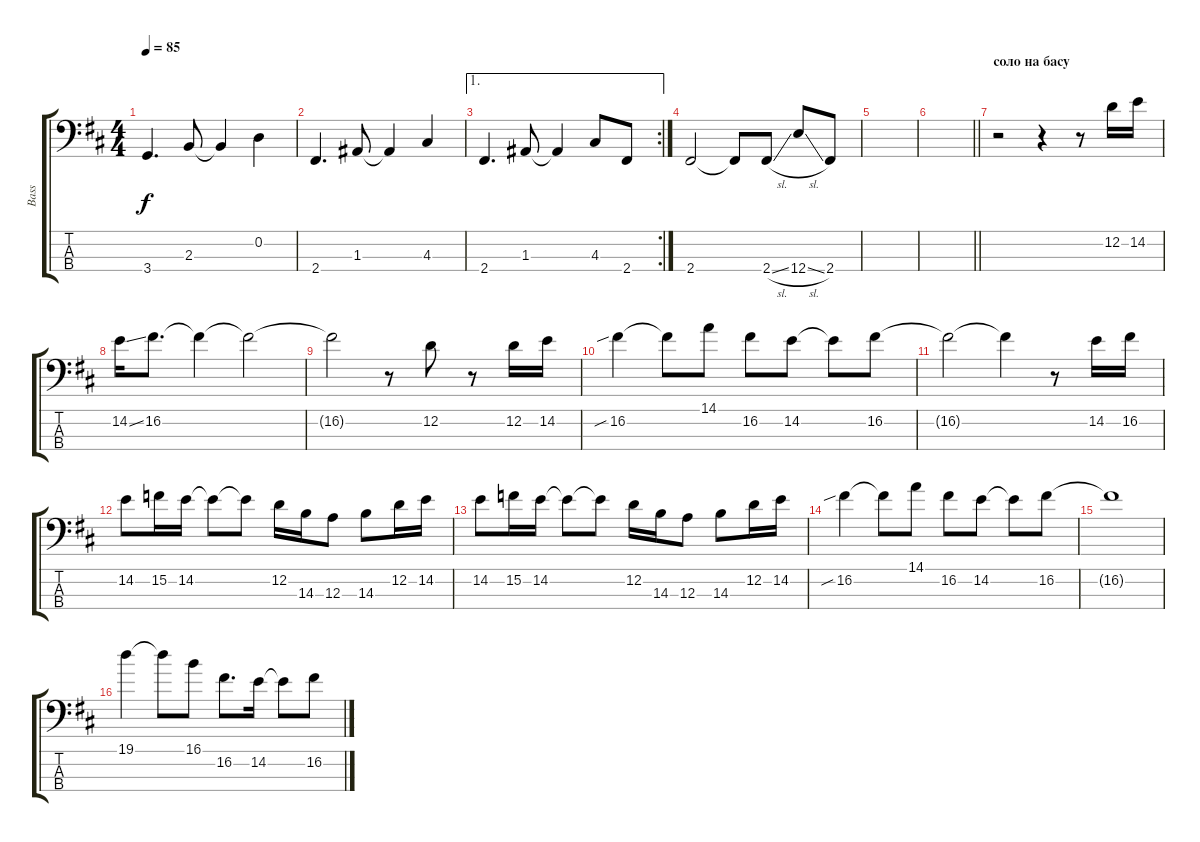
\track ("Bass" "Bass") {instrument electricbassfinger}
\staff {score tabs}
\tuning (G2 D2 A1 E1) {hide}
\ts (4 4)
\tempo 85
\clef f4
\ks d
3.4.4{d dy f} 2.3.8 2.3{t}.4 0.2.4 |
2.4.4{d} 1.3.8 1.3{t}.4 4.3.4 |
\ae 1
\rc 2
2.4.4{d} 1.3.8 1.3{t}.4 4.3.8 2.4.8 |
2.4.2 2.4{t}.8 2.4{sl}.8 12.4{sl}.8 2.4.8 |
|
\barLineRight lightlight
|
\section ("" "соло на басу")
r.2{volume 16} r.4 r.8 12.2.16 14.2.16 |
14.2{ss}.16 16.2.8{d} 16.2{t}.4 16.2{t}.2 |
16.2{t}.2 r.8 12.2.8 r.8 12.2.16 14.2.16 |
16.2{sib}.4 16.2{t}.8 14.1.8 16.2.8 14.2.8 14.2{t}.8 16.2.8 |
16.2{t}.2 16.2{t}.4 r.8 14.2.16 16.2.16 |
14.2.8 15.2.16 14.2.16 14.2{t}.8 14.2{t}.8 12.2.16 14.3.16 12.3.8 14.3.8 12.2.16 14.2.16 |
14.2.8 15.2.16 14.2.16 14.2{t}.8 14.2{t}.8 12.2.16 14.3.16 12.3.8 14.3.8 12.2.16 14.2.16 |
16.2{sib}.4 16.2{t}.8 14.1.8 16.2.8 14.2.8 14.2{t}.8 16.2.8 |
16.2{t}.1 |
19.1.4 19.1{t}.8 16.1.8 16.2.8{d} 14.2.16 14.2{t}.8 16.2.8
